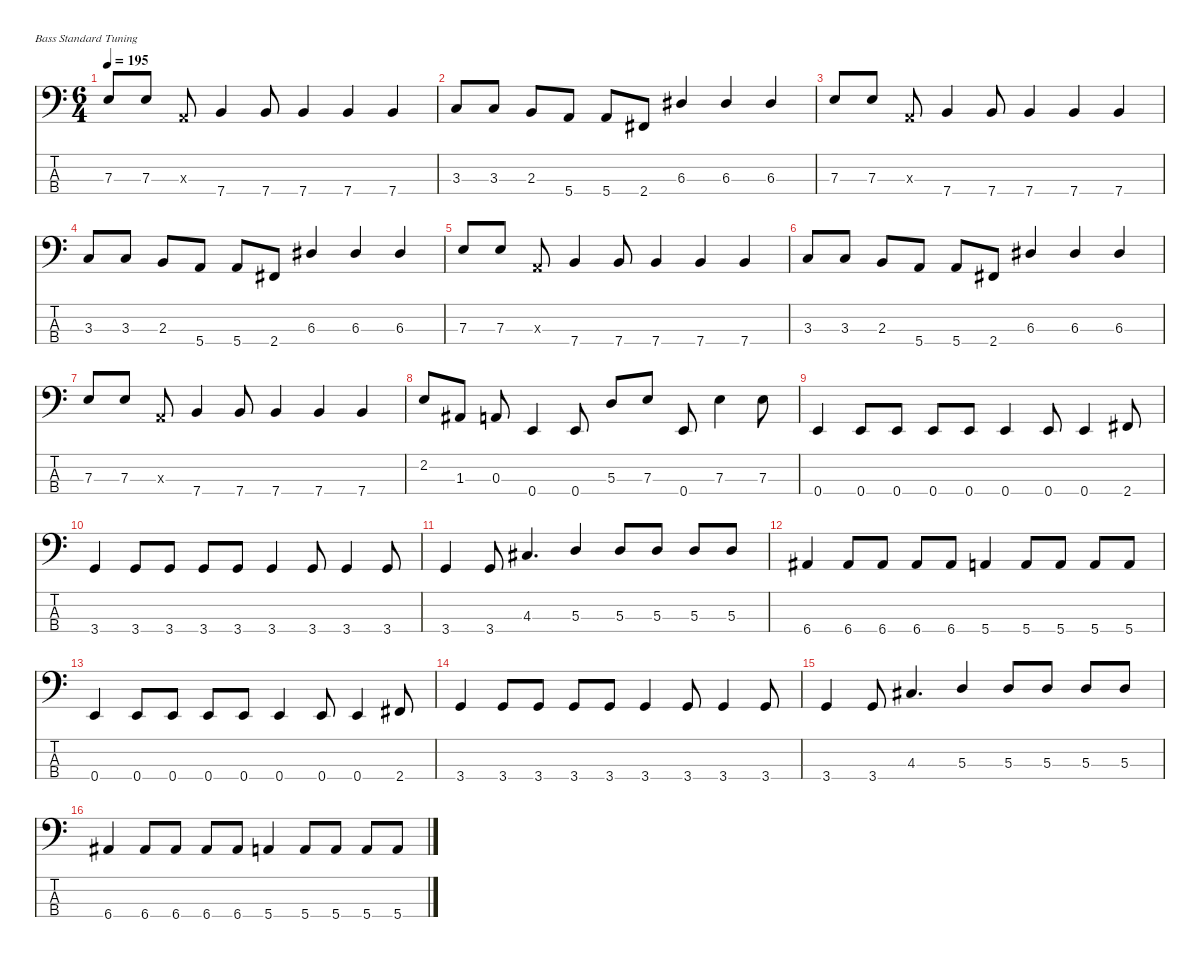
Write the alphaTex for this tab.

\defaultSystemsLayout 4
\hideDynamics
\bracketExtendMode nobrackets
\singleTrackTrackNamePolicy hidden
\multiTrackTrackNamePolicy hidden
\firstSystemTrackNameMode fullname
\firstSystemTrackNameOrientation horizontal
\otherSystemsTrackNameOrientation horizontal
\track ("Bass" "el.bs.") {instrument electricbassfinger}
\staff {score tabs}
\tuning (G2 D2 A1 E1)
\ts (6 4)
\tempo 195
\clef f4
\ks c
7.3.8{dy f beam Up} 7.3.8{beam Up} 0.3{x}.8{beam Up} 7.4.4{beam Up} 7.4.8{beam Up} 7.4.4{beam Up} 7.4.4{beam Up} 7.4.4{beam Up} |
3.3.8{beam Up} 3.3.8{beam Up} 2.3.8{beam Up} 5.4.8{beam Up} 5.4.8{beam Up} 2.4{acc #}.8{beam Up} 6.3{acc #}.4{beam Up} 6.3{acc #}.4{beam Up} 6.3{acc #}.4{beam Up} |
7.3.8{beam Up} 7.3.8{beam Up} 0.3{x}.8{beam Up} 7.4.4{beam Up} 7.4.8{beam Up} 7.4.4{beam Up} 7.4.4{beam Up} 7.4.4{beam Up} |
3.3.8{beam Up} 3.3.8{beam Up} 2.3.8{beam Up} 5.4.8{beam Up} 5.4.8{beam Up} 2.4{acc #}.8{beam Up} 6.3{acc #}.4{beam Up} 6.3{acc #}.4{beam Up} 6.3{acc #}.4{beam Up} |
7.3.8{beam Up} 7.3.8{beam Up} 0.3{x}.8{beam Up} 7.4.4{beam Up} 7.4.8{beam Up} 7.4.4{beam Up} 7.4.4{beam Up} 7.4.4{beam Up} |
3.3.8{beam Up} 3.3.8{beam Up} 2.3.8{beam Up} 5.4.8{beam Up} 5.4.8{beam Up} 2.4{acc #}.8{beam Up} 6.3{acc #}.4{beam Up} 6.3{acc #}.4{beam Up} 6.3{acc #}.4{beam Up} |
7.3.8{beam Up} 7.3.8{beam Up} 0.3{x}.8{beam Up} 7.4.4{beam Up} 7.4.8{beam Up} 7.4.4{beam Up} 7.4.4{beam Up} 7.4.4{beam Up} |
2.2.8{beam Up} 1.3{acc #}.8{beam Up} 0.3.8{beam Up} 0.4.4{beam Up} 0.4.8{beam Up} 5.3.8{beam Up} 7.3.8{beam Up} 0.4.8{beam Up} 7.3.4{beam Down} 7.3.8{beam Down} |
0.4.4{beam Up} 0.4.8{beam Up} 0.4.8{beam Up} 0.4.8{beam Up} 0.4.8{beam Up} 0.4.4{beam Up} 0.4.8{beam Up} 0.4.4{beam Up} 2.4{acc #}.8{beam Up} |
3.4.4{beam Up} 3.4.8{beam Up} 3.4.8{beam Up} 3.4.8{beam Up} 3.4.8{beam Up} 3.4.4{beam Up} 3.4.8{beam Up} 3.4.4{beam Up} 3.4.8{beam Up} |
3.4.4{beam Up} 3.4.8{beam Up} 4.3{acc #}.4{d beam Up} 5.3.4{beam Up} 5.3.8{beam Up} 5.3.8{beam Up} 5.3.8{beam Up} 5.3.8{beam Up} |
6.4{acc #}.4{beam Up} 6.4{acc #}.8{beam Up} 6.4{acc #}.8{beam Up} 6.4{acc #}.8{beam Up} 6.4{acc #}.8{beam Up} 5.4.4{beam Up} 5.4.8{beam Up} 5.4.8{beam Up} 5.4.8{beam Up} 5.4.8{beam Up} |
0.4.4{beam Up} 0.4.8{beam Up} 0.4.8{beam Up} 0.4.8{beam Up} 0.4.8{beam Up} 0.4.4{beam Up} 0.4.8{beam Up} 0.4.4{beam Up} 2.4{acc #}.8{beam Up} |
3.4.4{beam Up} 3.4.8{beam Up} 3.4.8{beam Up} 3.4.8{beam Up} 3.4.8{beam Up} 3.4.4{beam Up} 3.4.8{beam Up} 3.4.4{beam Up} 3.4.8{beam Up} |
3.4.4{beam Up} 3.4.8{beam Up} 4.3{acc #}.4{d beam Up} 5.3.4{beam Up} 5.3.8{beam Up} 5.3.8{beam Up} 5.3.8{beam Up} 5.3.8{beam Up} |
6.4{acc #}.4{beam Up} 6.4{acc #}.8{beam Up} 6.4{acc #}.8{beam Up} 6.4{acc #}.8{beam Up} 6.4{acc #}.8{beam Up} 5.4.4{beam Up} 5.4.8{beam Up} 5.4.8{beam Up} 5.4.8{beam Up} 5.4.8{beam Up}
